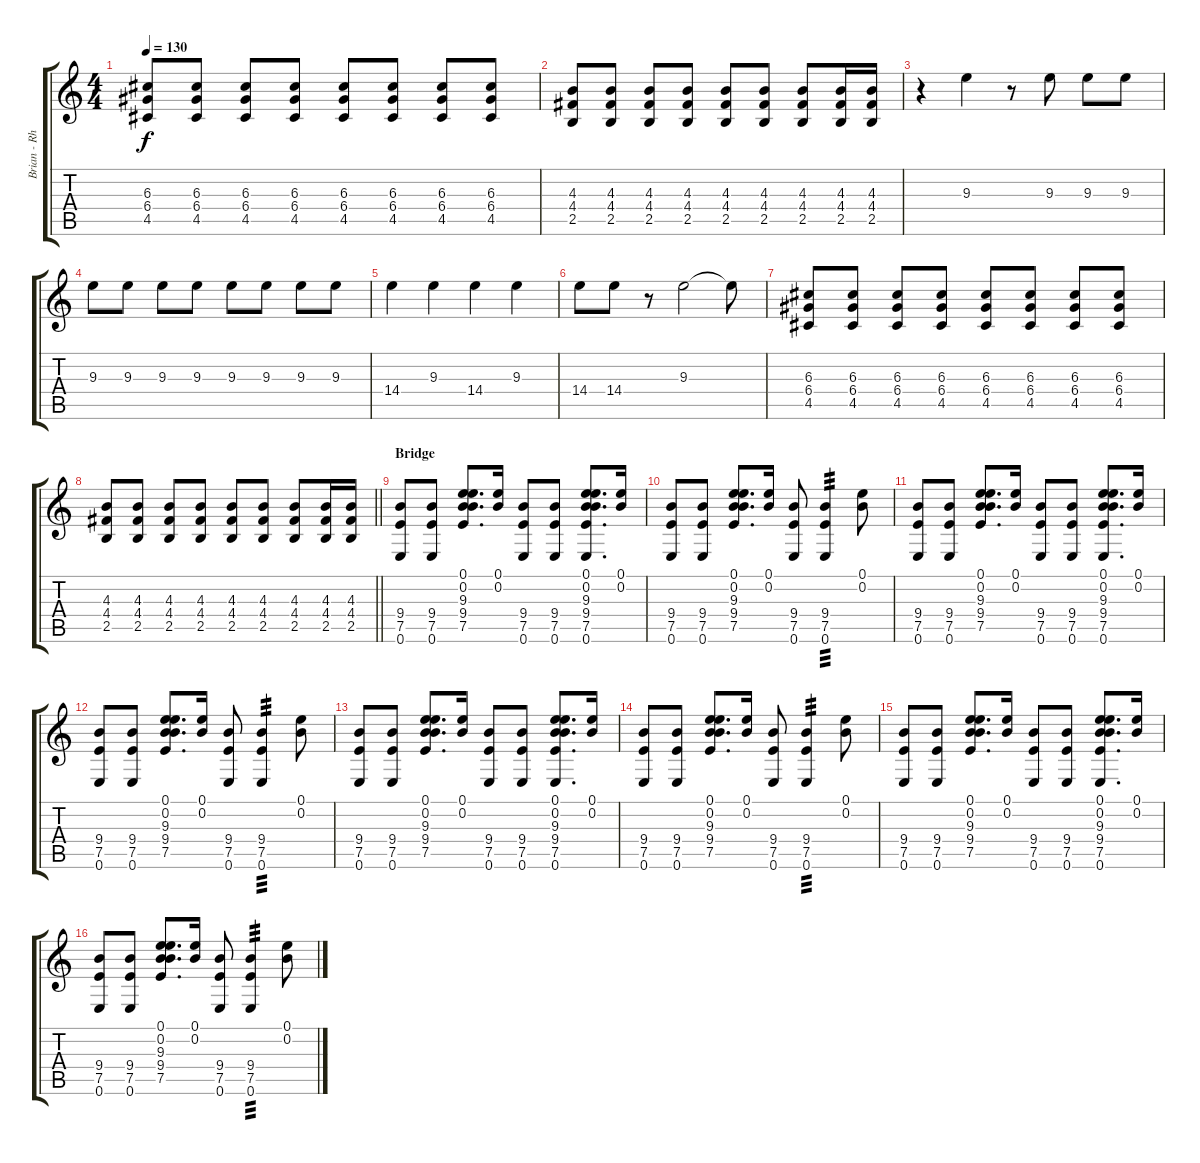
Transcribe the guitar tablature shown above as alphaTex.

\track ("Brian - Rhythm Guitar" "Brian - Rh") {instrument electricguitarjazz}
\staff {score tabs}
\tuning (E4 B3 G3 D3 A2 E2) {hide}
\ts (4 4)
\tempo 130
\clef g2
\ks c
(6.3 6.4 4.5).8{dy f} (6.3 6.4 4.5).8 (6.3 6.4 4.5).8 (6.3 6.4 4.5).8 (6.3 6.4 4.5).8 (6.3 6.4 4.5).8 (6.3 6.4 4.5).8 (6.3 6.4 4.5).8 |
(4.3 4.4 2.5).8 (4.3 4.4 2.5).8 (4.3 4.4 2.5).8 (4.3 4.4 2.5).8 (4.3 4.4 2.5).8 (4.3 4.4 2.5).8 (4.3 4.4 2.5).8 (4.3 4.4 2.5).16 (4.3 4.4 2.5).16 |
r.4 9.3.4{volume 16} r.8{volume 0} 9.3.8{volume 12} 9.3.8 9.3.8 |
9.3.8 9.3.8 9.3.8 9.3.8 9.3.8 9.3.8 9.3.8 9.3.8 |
14.4.4{balance 4} 9.3.4 14.4.4 9.3.4 |
14.4.8{balance 12} 14.4.8 r.8 9.3.2{balance 4} 9.3{t}.8 |
(6.3 6.4 4.5).8{balance 6} (6.3 6.4 4.5).8 (6.3 6.4 4.5).8 (6.3 6.4 4.5).8 (6.3 6.4 4.5).8 (6.3 6.4 4.5).8 (6.3 6.4 4.5).8 (6.3 6.4 4.5).8 |
\barLineRight lightlight
(4.3 4.4 2.5).8 (4.3 4.4 2.5).8 (4.3 4.4 2.5).8 (4.3 4.4 2.5).8 (4.3 4.4 2.5).8 (4.3 4.4 2.5).8 (4.3 4.4 2.5).8 (4.3 4.4 2.5).16 (4.3 4.4 2.5).16 |
\section ("" "Bridge")
(9.4 7.5 0.6).8{instrument electricguitarjazz} (9.4 7.5 0.6).8 (0.1 0.2 9.3 9.4 7.5).8{d} (0.1 0.2).16 (9.4 7.5 0.6).8 (9.4 7.5 0.6).8 (0.1 0.2 9.3 9.4 7.5 0.6).8{d} (0.1 0.2).16 |
(9.4 7.5 0.6).8 (9.4 7.5 0.6).8 (0.1 0.2 9.3 9.4 7.5).8{d} (0.1 0.2).16 (9.4 7.5 0.6).8 (9.4 7.5 0.6).4{tp 3} (0.1 0.2).8 |
(9.4 7.5 0.6).8 (9.4 7.5 0.6).8 (0.1 0.2 9.3 9.4 7.5).8{d} (0.1 0.2).16 (9.4 7.5 0.6).8 (9.4 7.5 0.6).8 (0.1 0.2 9.3 9.4 7.5 0.6).8{d} (0.1 0.2).16 |
(9.4 7.5 0.6).8 (9.4 7.5 0.6).8 (0.1 0.2 9.3 9.4 7.5).8{d} (0.1 0.2).16 (9.4 7.5 0.6).8 (9.4 7.5 0.6).4{tp 3} (0.1 0.2).8 |
(9.4 7.5 0.6).8 (9.4 7.5 0.6).8 (0.1 0.2 9.3 9.4 7.5).8{d} (0.1 0.2).16 (9.4 7.5 0.6).8 (9.4 7.5 0.6).8 (0.1 0.2 9.3 9.4 7.5 0.6).8{d} (0.1 0.2).16 |
(9.4 7.5 0.6).8 (9.4 7.5 0.6).8 (0.1 0.2 9.3 9.4 7.5).8{d} (0.1 0.2).16 (9.4 7.5 0.6).8 (9.4 7.5 0.6).4{tp 3} (0.1 0.2).8 |
(9.4 7.5 0.6).8 (9.4 7.5 0.6).8 (0.1 0.2 9.3 9.4 7.5).8{d} (0.1 0.2).16 (9.4 7.5 0.6).8 (9.4 7.5 0.6).8 (0.1 0.2 9.3 9.4 7.5 0.6).8{d} (0.1 0.2).16 |
(9.4 7.5 0.6).8 (9.4 7.5 0.6).8 (0.1 0.2 9.3 9.4 7.5).8{d} (0.1 0.2).16 (9.4 7.5 0.6).8 (9.4 7.5 0.6).4{tp 3} (0.1 0.2).8
